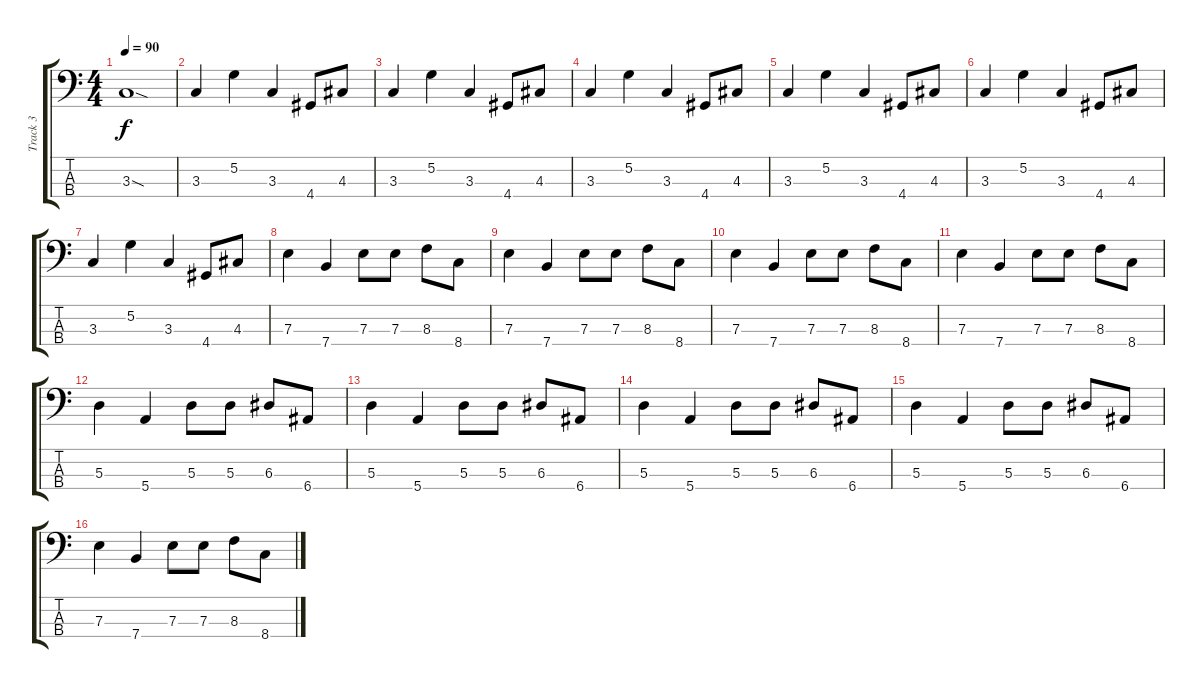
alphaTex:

\track ("Track 3" "Track 3") {instrument electricbassfinger}
\staff {score tabs}
\tuning (G2 D2 A1 E1) {hide}
\ts (4 4)
\tempo 90
\clef f4
\ks c
3.3{sod}.1{dy f} |
3.3.4 5.2.4 3.3.4 4.4.8 4.3.8 |
3.3.4 5.2.4 3.3.4 4.4.8 4.3.8 |
3.3.4 5.2.4 3.3.4 4.4.8 4.3.8 |
3.3.4 5.2.4 3.3.4 4.4.8 4.3.8 |
3.3.4 5.2.4 3.3.4 4.4.8 4.3.8 |
3.3.4 5.2.4 3.3.4 4.4.8 4.3.8 |
7.3.4 7.4.4 7.3.8 7.3.8 8.3.8 8.4.8 |
7.3.4 7.4.4 7.3.8 7.3.8 8.3.8 8.4.8 |
7.3.4 7.4.4 7.3.8 7.3.8 8.3.8 8.4.8 |
7.3.4 7.4.4 7.3.8 7.3.8 8.3.8 8.4.8 |
5.3.4 5.4.4 5.3.8 5.3.8 6.3.8 6.4.8 |
5.3.4 5.4.4 5.3.8 5.3.8 6.3.8 6.4.8 |
5.3.4 5.4.4 5.3.8 5.3.8 6.3.8 6.4.8 |
5.3.4 5.4.4 5.3.8 5.3.8 6.3.8 6.4.8 |
7.3.4 7.4.4 7.3.8 7.3.8 8.3.8 8.4.8
